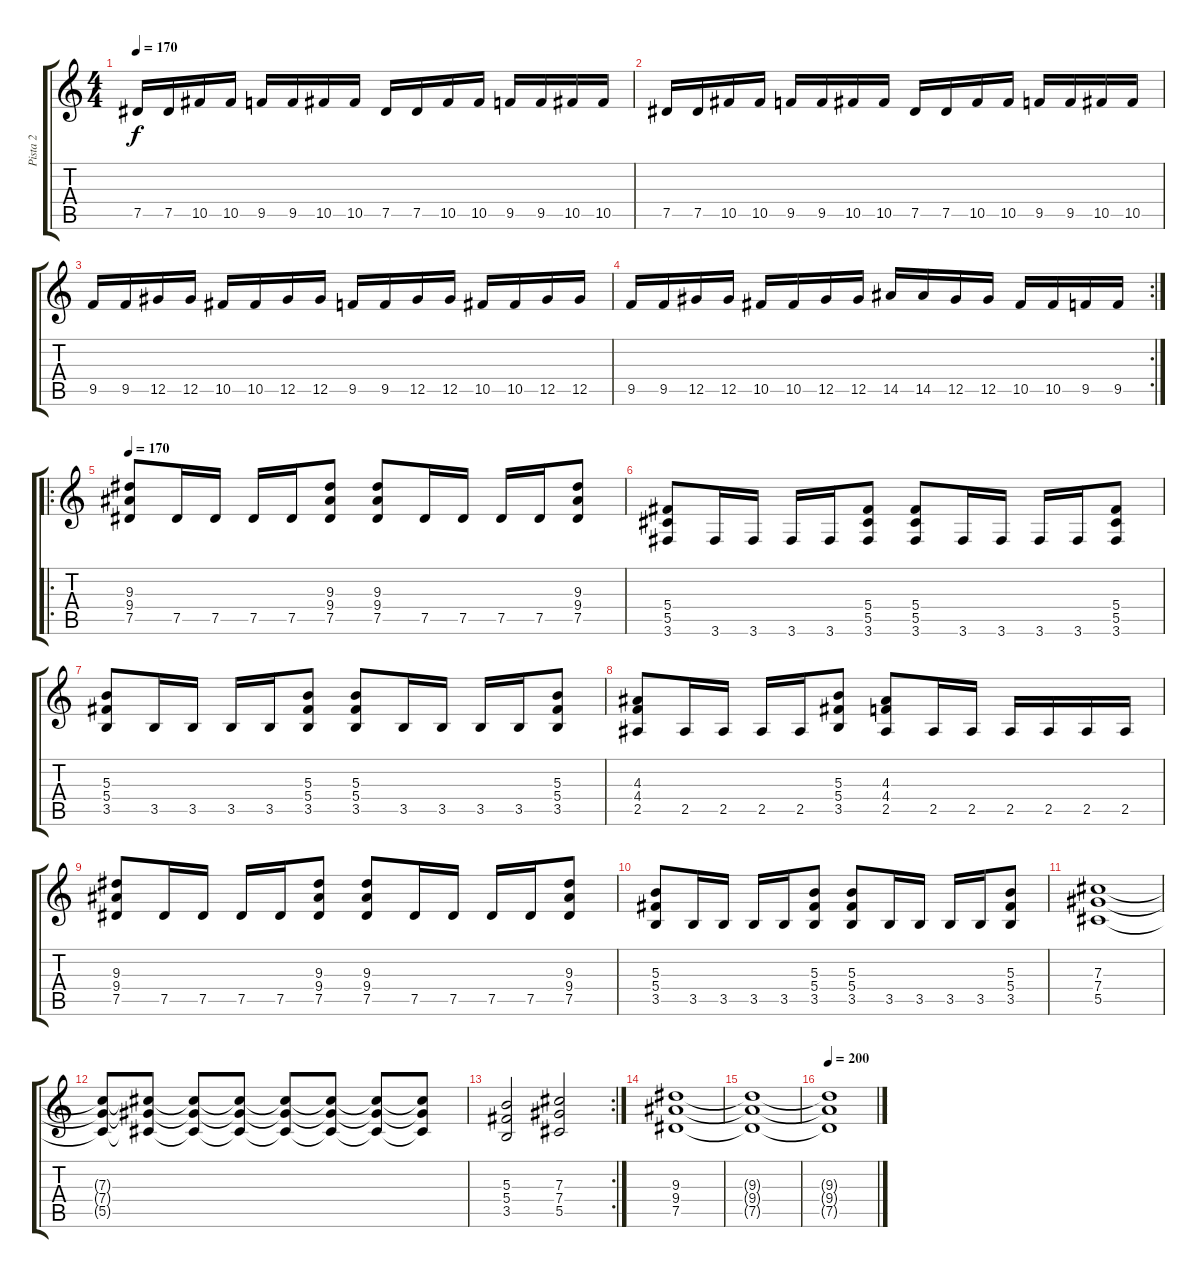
\track ("Pista 2" "Pista 2") {instrument distortionguitar}
\staff {score tabs}
\tuning (Eb4 Bb3 Gb3 Db3 Ab2 Eb2) {hide}
\ts (4 4)
\tempo 170
\clef g2
\ks c
7.5.16{dy f} 7.5.16 10.5.16 10.5.16 9.5.16 9.5.16 10.5.16 10.5.16 7.5.16 7.5.16 10.5.16 10.5.16 9.5.16 9.5.16 10.5.16 10.5.16 |
7.5.16 7.5.16 10.5.16 10.5.16 9.5.16 9.5.16 10.5.16 10.5.16 7.5.16 7.5.16 10.5.16 10.5.16 9.5.16 9.5.16 10.5.16 10.5.16 |
9.5.16 9.5.16 12.5.16 12.5.16 10.5.16 10.5.16 12.5.16 12.5.16 9.5.16 9.5.16 12.5.16 12.5.16 10.5.16 10.5.16 12.5.16 12.5.16 |
\rc 2
9.5.16 9.5.16 12.5.16 12.5.16 10.5.16 10.5.16 12.5.16 12.5.16 14.5.16 14.5.16 12.5.16 12.5.16 10.5.16 10.5.16 9.5.16 9.5.16 |
\ro
\tempo 170
(9.3 9.4 7.5).8 7.5.16 7.5.16 7.5.16 7.5.16 (9.3 9.4 7.5).8 (9.3 9.4 7.5).8 7.5.16 7.5.16 7.5.16 7.5.16 (9.3 9.4 7.5).8 |
(5.4 5.5 3.6).8 3.6.16 3.6.16 3.6.16 3.6.16 (5.4 5.5 3.6).8 (5.4 5.5 3.6).8 3.6.16 3.6.16 3.6.16 3.6.16 (5.4 5.5 3.6).8 |
(5.3 5.4 3.5).8 3.5.16 3.5.16 3.5.16 3.5.16 (5.3 5.4 3.5).8 (5.3 5.4 3.5).8 3.5.16 3.5.16 3.5.16 3.5.16 (5.3 5.4 3.5).8 |
(4.3 4.4 2.5).8 2.5.16 2.5.16 2.5.16 2.5.16 (5.3 5.4 3.5).8 (4.3 4.4 2.5).8 2.5.16 2.5.16 2.5.16 2.5.16 2.5.16 2.5.16 |
(9.3 9.4 7.5).8 7.5.16 7.5.16 7.5.16 7.5.16 (9.3 9.4 7.5).8 (9.3 9.4 7.5).8 7.5.16 7.5.16 7.5.16 7.5.16 (9.3 9.4 7.5).8 |
(5.3 5.4 3.5).8 3.5.16 3.5.16 3.5.16 3.5.16 (5.3 5.4 3.5).8 (5.3 5.4 3.5).8 3.5.16 3.5.16 3.5.16 3.5.16 (5.3 5.4 3.5).8 |
(7.3 7.4 5.5).1 |
(7.3{t} 7.4{t} 5.5{t}).8 (7.3{t} 7.4{t} 5.5{t}).8 (7.3{t} 7.4{t} 5.5{t}).8 (7.3{t} 7.4{t} 5.5{t}).8 (7.3{t} 7.4{t} 5.5{t}).8 (7.3{t} 7.4{t} 5.5{t}).8 (7.3{t} 7.4{t} 5.5{t}).8 (7.3{t} 7.4{t} 5.5{t}).8 |
\rc 2
(5.3 5.4 3.5).2 (7.3 7.4 5.5).2 |
(9.3 9.4 7.5).1 |
(9.3{t} 9.4{t} 7.5{t}).1 |
\tempo 200
(9.3{t} 9.4{t} 7.5{t}).1
